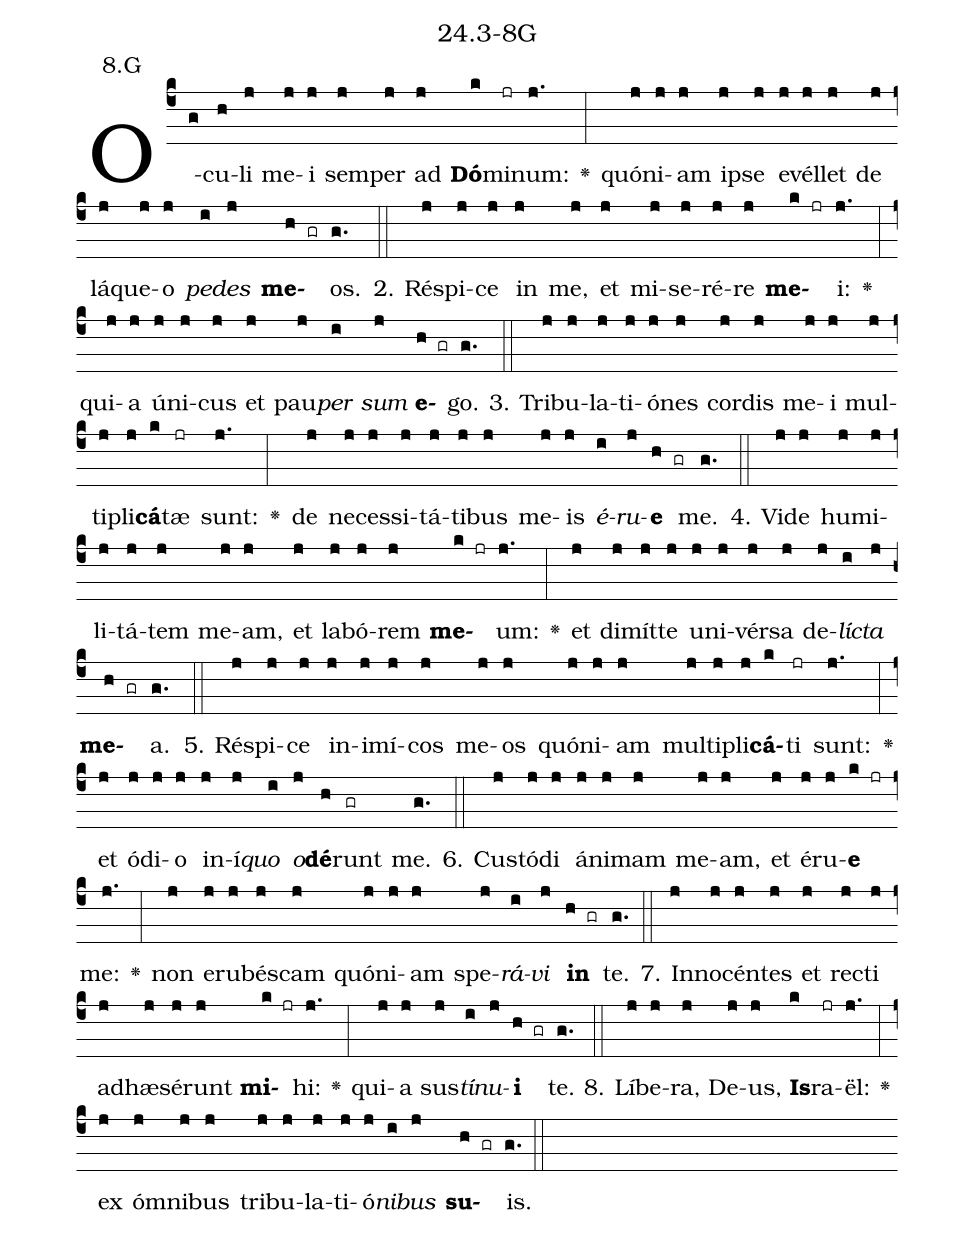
name: 24.3-8G;
annotation: 8.G;
%%
(c4)O(g)cu(h)li(j) me(j)i(j) sem(j)per(j) ad(j) <b>Dó</b>(k)mi(jr)num:(j.) <v>\greheightstar</v>(:) quón(j)i(j)am(j) ip(j)se(j) e(j)vél(j)let(j) de(j) lá(j)que(j)o(j) <i>pe</i>(i)<i>des</i>(j) <b>me</b>(h gr)os.(g.) (::)
2. Ré(j)spi(j)ce(j) in(j) me,(j) et(j) mi(j)se(j)ré(j)re(j) <b>me</b>(k jr)i:(j.) <v>\greheightstar</v>(:) qui(j)a(j) ú(j)ni(j)cus(j) et(j) pau(j)<i>per</i>(i) <i>sum</i>(j) <b>e</b>(h gr)go.(g.) (::)
3. Tri(j)bu(j)la(j)ti(j)ó(j)nes(j) cor(j)dis(j) me(j)i(j) mul(j)ti(j)pli(j)<b>cá</b>(k)tæ(jr) sunt:(j.) <v>\greheightstar</v>(:) de(j) ne(j)ces(j)si(j)tá(j)ti(j)bus(j) me(j)is(j) <i>é</i>(i)<i>ru</i>(j)<b>e</b>(h gr) me.(g.) (::)
4. Vi(j)de(j) hu(j)mi(j)li(j)tá(j)tem(j) me(j)am,(j) et(j) la(j)bó(j)rem(j) <b>me</b>(k jr)um:(j.) <v>\greheightstar</v>(:) et(j) di(j)mít(j)te(j) u(j)ni(j)vér(j)sa(j) de(j)<i>líc</i>(i)<i>ta</i>(j) <b>me</b>(h gr)a.(g.) (::)
5. Ré(j)spi(j)ce(j) in(j)i(j)mí(j)cos(j) me(j)os(j) quón(j)i(j)am(j) mul(j)ti(j)pli(j)<b>cá</b>(k)ti(jr) sunt:(j.) <v>\greheightstar</v>(:) et(j) ó(j)di(j)o(j) in(j)í(j)<i>quo</i>(i) <i>o</i>(j)<b>dé</b>(h)runt(gr) me.(g.) (::)
6. Cus(j)tó(j)di(j) á(j)ni(j)mam(j) me(j)am,(j) et(j) é(j)ru(j)<b>e</b>(k jr) me:(j.) <v>\greheightstar</v>(:) non(j) e(j)ru(j)bés(j)cam(j) quón(j)i(j)am(j) spe(j)<i>rá</i>(i)<i>vi</i>(j) <b>in</b>(h gr) te.(g.) (::)
7. In(j)no(j)cén(j)tes(j) et(j) rec(j)ti(j) ad(j)hæ(j)sé(j)runt(j) <b>mi</b>(k jr)hi:(j.) <v>\greheightstar</v>(:) qui(j)a(j) sus(j)<i>tí</i>(i)<i>nu</i>(j)<b>i</b>(h gr) te.(g.) (::)
8. Lí(j)be(j)ra,(j) De(j)us,(j) <b>Is</b>(k)ra(jr)ël:(j.) <v>\greheightstar</v>(:) ex(j) óm(j)ni(j)bus(j) tri(j)bu(j)la(j)ti(j)ó(j)<i>ni</i>(i)<i>bus</i>(j) <b>su</b>(h gr)is.(g.) (::)
